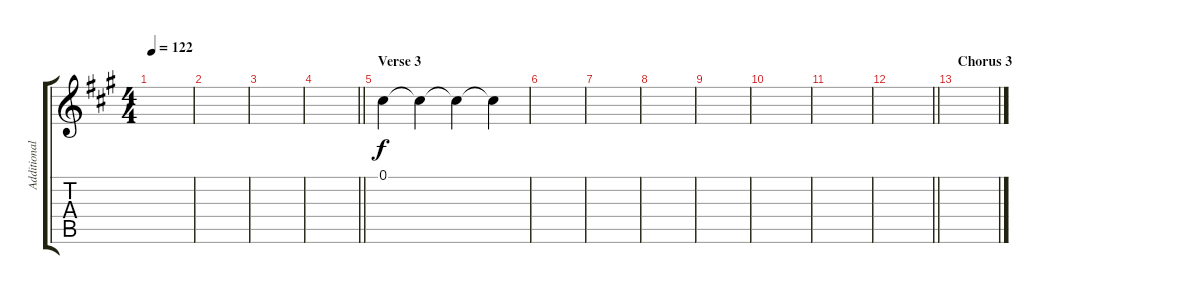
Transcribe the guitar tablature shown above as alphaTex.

\track ("Additional Guitars" "Additional") {instrument overdrivenguitar}
\staff {score tabs}
\tuning (Db4 Ab3 E3 B2 Gb2 Db2) {hide}
\ts (4 4)
\tempo 122
\clef g2
\ks f#minor
|
|
|
\barLineRight lightlight
|
\section ("" "Verse 3")
0.1.4 0.1{t}.4 0.1{t}.4 0.1{t}.4 |
|
|
|
|
|
|
\barLineRight lightlight
|
\section ("" "Chorus 3")
